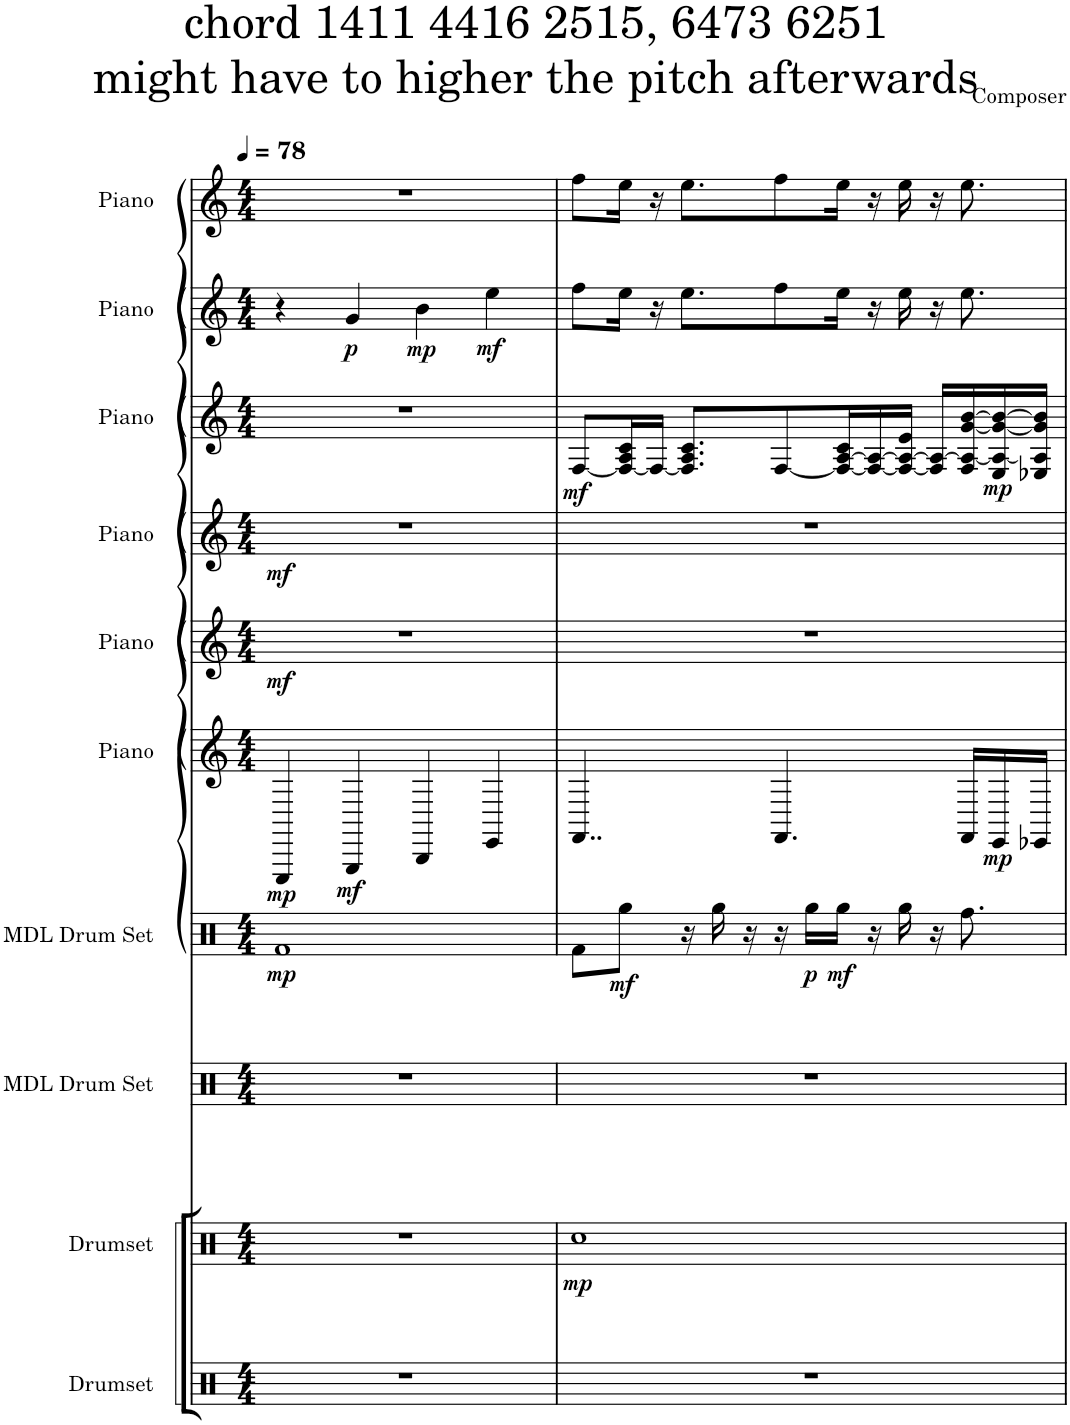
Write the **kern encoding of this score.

**kern	**kern	**dynam	**kern	**kern	**dynam	**kern	**dynam	**kern	**dynam	**kern	**dynam	**kern	**dynam	**kern	**dynam	**kern
*part10	*part9	*part9	*part8	*part7	*part7	*part6	*part6	*part5	*part5	*part4	*part4	*part3	*part3	*part2	*part2	*part1
*staff10	*staff9	*staff9	*staff8	*staff7	*staff7	*staff6	*staff6	*staff5	*staff5	*staff4	*staff4	*staff3	*staff3	*staff2	*staff2	*staff1
*I"Drumset	*I"Drumset	*	*I"MDL Drum Set	*I"MDL Drum Set	*	*I"Piano	*	*I"Piano	*	*I"Piano	*	*I"Piano	*	*I"Piano	*	*I"Piano
*I'D. Set	*I'D. Set	*	*I'D. S.	*I'D. S.	*	*I'Pno.	*	*I'Pno.	*	*I'Pno.	*	*I'Pno.	*	*I'Pno.	*	*I'Pno.
*clefX	*clefX	*	*clefX	*clefX	*	*clefG2	*	*clefG2	*	*clefG2	*	*clefG2	*	*clefG2	*	*clefG2
*	*	*	*	*	*	*Trd-3c-5	*	*Trd-3c-5	*	*Trd-3c-5	*	*Trd-3c-5	*	*Trd-3c-5	*	*Trd-3c-5
*k[]	*k[]	*	*k[]	*k[]	*	*k[]	*	*k[]	*	*k[]	*	*k[]	*	*k[]	*	*k[]
*M4/4	*M4/4	*	*M4/4	*M4/4	*	*M4/4	*	*M4/4	*	*M4/4	*	*M4/4	*	*M4/4	*	*M4/4
*MM78	*MM78	*	*MM78	*MM78	*	*MM78	*	*MM78	*	*MM78	*	*MM78	*	*MM78	*	*MM78
=1	=1	=1	=1	=1	=1	=1	=1	=1	=1	=1	=1	=1	=1	=1	=1	=1
!	!	!	!	!	!LO:DY:b	!	!LO:DY:b	!	!LO:DY:b	!	!LO:DY:b	!	!	!	!	!
1r	1r	.	1r	1Rf	mp	4EEE/	mp	1r	mf	1r	mf	1r	.	4r	.	1r
!	!	!	!	!	!	!	!LO:DY:b	!	!	!	!	!	!	!	!LO:DY:b	!
.	.	.	.	.	.	4GGG/	mf	.	.	.	.	.	.	4g/	p	.
!	!	!	!	!	!	!	!	!	!	!	!	!	!	!	!LO:DY:b	!
.	.	.	.	.	.	4BBB/	.	.	.	.	.	.	.	4b\	mp	.
!	!	!	!	!	!	!	!	!	!	!	!	!	!	!	!LO:DY:b	!
.	.	.	.	.	.	4EE/	.	.	.	.	.	.	.	4ee\	mf	.
=2	=2	=2	=2	=2	=2	=2	=2	=2	=2	=2	=2	=2	=2	=2	=2	=2
!	!	!LO:DY:b	!	!	!	!	!	!	!	!	!	!	!LO:DY:b	!	!	!
1r	1Rcc	mp	1r	8Rf\L	.	4..FF/	.	1r	.	1r	.	[8F/L	mf	8ff\L	.	8ff\L
!	!	!	!	!	!LO:DY:b	!	!	!	!	!	!	!	!	!	!	!
.	.	.	.	8Rgg\J	mf	.	.	.	.	.	.	16F/_ 16A/ 16c/L	.	16ee\Jk	.	16ee\Jk
.	.	.	.	.	.	.	.	.	.	.	.	16F/JJ_	.	16r	.	16r
.	.	.	.	16r	.	.	.	.	.	.	.	8.F/] 8.A/ 8.c/L	.	8.ee\L	.	8.ee\L
.	.	.	.	16Rgg\	.	.	.	.	.	.	.	.	.	.	.	.
.	.	.	.	16r	.	.	.	.	.	.	.	.	.	.	.	.
.	.	.	.	16r	.	4.FF/	.	.	.	.	.	[8F/	.	8ff\	.	8ff\
!	!	!	!	!	!LO:DY:b	!	!	!	!	!	!	!	!	!	!	!
.	.	.	.	16Rgg\LL	p	.	.	.	.	.	.	.	.	.	.	.
!	!	!	!	!	!LO:DY:b	!	!	!	!	!	!	!	!	!	!	!
.	.	.	.	16Rgg\JJ	mf	.	.	.	.	.	.	16F/_ [16A/ 16c/L	.	16ee\Jk	.	16ee\Jk
.	.	.	.	16r	.	.	.	.	.	.	.	16F/_ 16A/_	.	16r	.	16r
.	.	.	.	16Rgg\	.	.	.	.	.	.	.	16F/_ 16A/_ 16e/JJ	.	16ee\	.	16ee\
.	.	.	.	16r	.	.	.	.	.	.	.	16F/] 16A/_LL	.	16r	.	16r
.	.	.	.	8.Rff\	.	16FF/LL	.	.	.	.	.	16F/ 16A/_ [16g/ [16b/	.	8.ee\	.	8.ee\
!	!	!	!	!	!	!	!LO:DY:b	!	!	!	!	!	!LO:DY:b	!	!	!
.	.	.	.	.	.	16EE/	mp	.	.	.	.	16E/ 16A/_ 16g/_ 16b/_	mp	.	.	.
.	.	.	.	.	.	16EE-X/JJ	.	.	.	.	.	16E-X/ 16A/] 16g/] 16b/]JJ	.	.	.	.
=	=	=	=	=	=	=	=	=	=	=	=	=	=	=	=	=
*-	*-	*-	*-	*-	*-	*-	*-	*-	*-	*-	*-	*-	*-	*-	*-	*-
